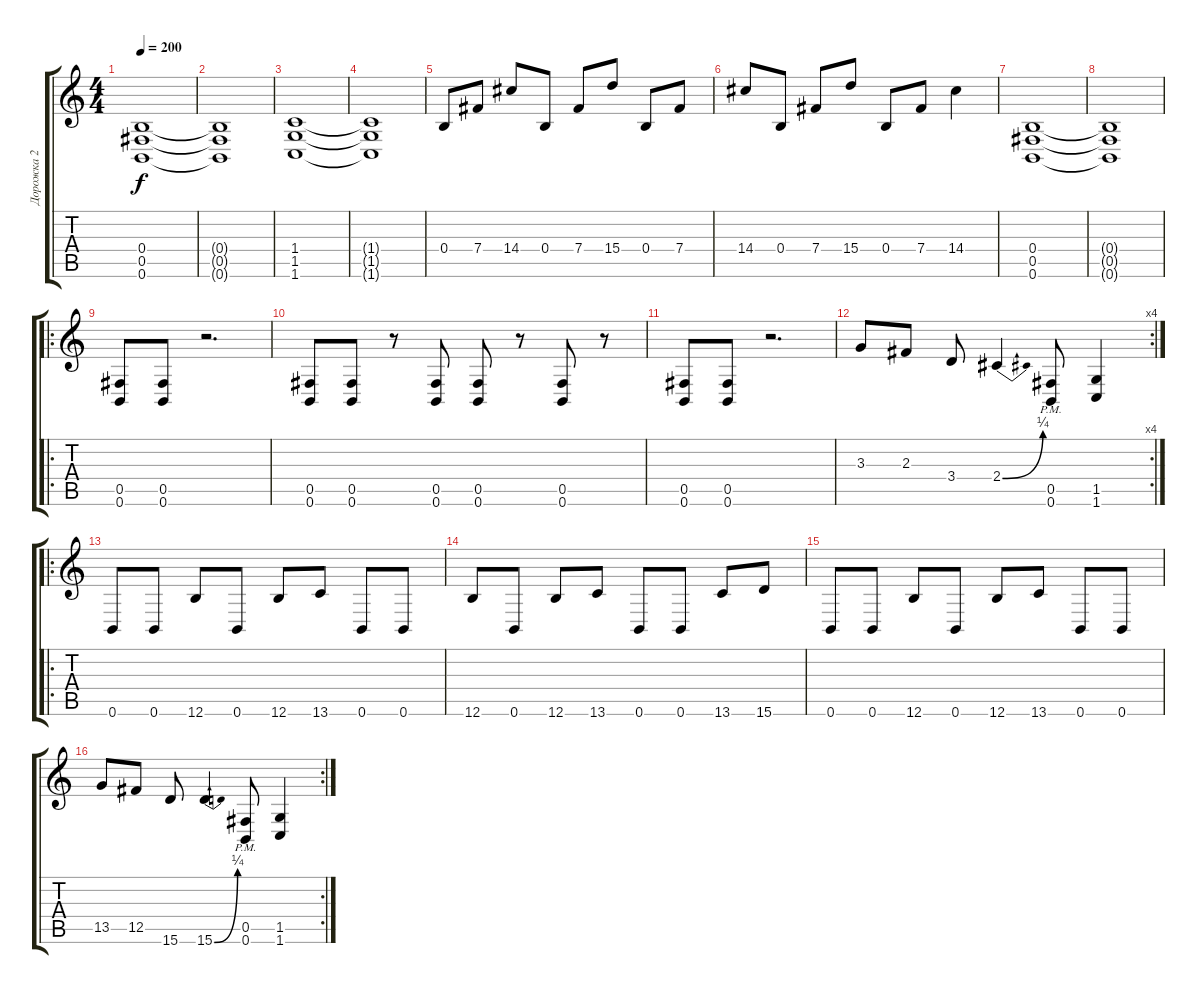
\track ("Дорожка 2" "Дорожка 2") {instrument distortionguitar}
\staff {score tabs}
\tuning (Db4 Ab3 E3 B2 Gb2 B1) {hide}
\ts (4 4)
\tempo 200
\clef g2
\ks c
(0.4 0.5 0.6).1{dy f} |
(0.4{t} 0.5{t} 0.6{t}).1 |
(1.4 1.5 1.6).1 |
(1.4{t} 1.5{t} 1.6{t}).1 |
0.4.8 7.4.8 14.4.8 0.4.8 7.4.8 15.4.8 0.4.8 7.4.8 |
14.4.8 0.4.8 7.4.8 15.4.8 0.4.8 7.4.8 14.4.4 |
(0.4 0.5 0.6).1 |
(0.4{t} 0.5{t} 0.6{t}).1 |
\ro
(0.5 0.6).8 (0.5 0.6).8 r.2{d} |
(0.5 0.6).8 (0.5 0.6).8 r.8 (0.5 0.6).8 (0.5 0.6).8 r.8 (0.5 0.6).8 r.8 |
(0.5 0.6).8 (0.5 0.6).8 r.2{d} |
\rc 4
3.3.8 2.3.8 3.4.8 2.4{be (bend 0 0 60 1)}.4 (0.5{pm} 0.6{pm}).8 (1.5 1.6).4 |
\ro
0.6.8 0.6.8 12.6.8 0.6.8 12.6.8 13.6.8 0.6.8 0.6.8 |
12.6.8 0.6.8 12.6.8 13.6.8 0.6.8 0.6.8 13.6.8 15.6.8 |
0.6.8 0.6.8 12.6.8 0.6.8 12.6.8 13.6.8 0.6.8 0.6.8 |
\rc 2
13.5.8 12.5.8 15.6.8 15.6{be (bend 0 0 60 1)}.4 (0.5{pm} 0.6{pm}).8 (1.5 1.6).4
